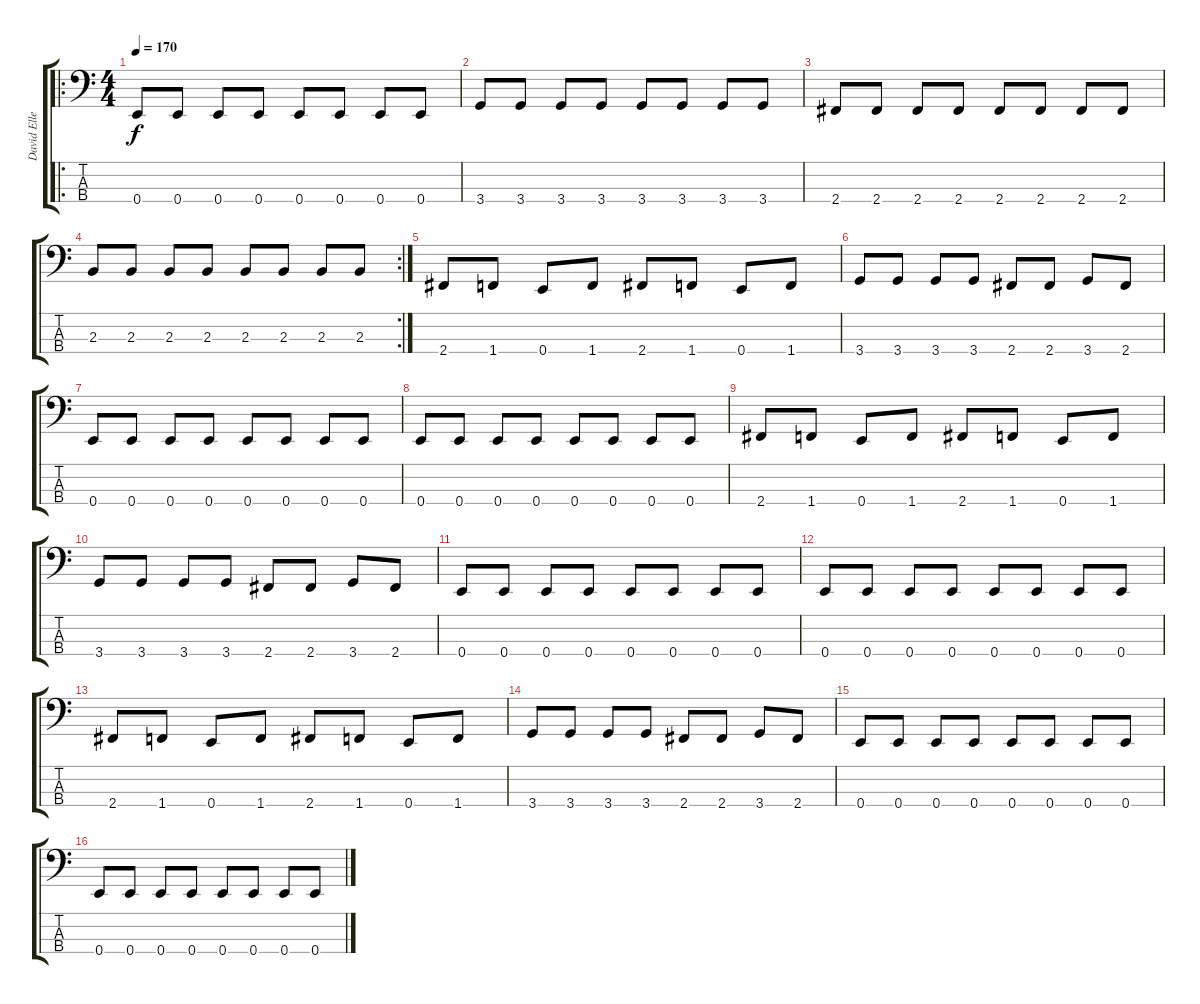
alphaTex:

\track ("David Ellefson" "David Elle") {instrument electricbasspick}
\staff {score tabs}
\tuning (G2 D2 A1 E1) {hide}
\ro
\ts (4 4)
\tempo 170
\clef f4
\ks c
0.4.8{dy f} 0.4.8 0.4.8 0.4.8 0.4.8 0.4.8 0.4.8 0.4.8 |
3.4.8 3.4.8 3.4.8 3.4.8 3.4.8 3.4.8 3.4.8 3.4.8 |
2.4.8 2.4.8 2.4.8 2.4.8 2.4.8 2.4.8 2.4.8 2.4.8 |
\rc 2
2.3.8 2.3.8 2.3.8 2.3.8 2.3.8 2.3.8 2.3.8 2.3.8 |
2.4.8 1.4.8 0.4.8 1.4.8 2.4.8 1.4.8 0.4.8 1.4.8 |
3.4.8 3.4.8 3.4.8 3.4.8 2.4.8 2.4.8 3.4.8 2.4.8 |
0.4.8 0.4.8 0.4.8 0.4.8 0.4.8 0.4.8 0.4.8 0.4.8 |
0.4.8 0.4.8 0.4.8 0.4.8 0.4.8 0.4.8 0.4.8 0.4.8 |
2.4.8 1.4.8 0.4.8 1.4.8 2.4.8 1.4.8 0.4.8 1.4.8 |
3.4.8 3.4.8 3.4.8 3.4.8 2.4.8 2.4.8 3.4.8 2.4.8 |
0.4.8 0.4.8 0.4.8 0.4.8 0.4.8 0.4.8 0.4.8 0.4.8 |
0.4.8 0.4.8 0.4.8 0.4.8 0.4.8 0.4.8 0.4.8 0.4.8 |
2.4.8 1.4.8 0.4.8 1.4.8 2.4.8 1.4.8 0.4.8 1.4.8 |
3.4.8 3.4.8 3.4.8 3.4.8 2.4.8 2.4.8 3.4.8 2.4.8 |
0.4.8 0.4.8 0.4.8 0.4.8 0.4.8 0.4.8 0.4.8 0.4.8 |
0.4.8 0.4.8 0.4.8 0.4.8 0.4.8 0.4.8 0.4.8 0.4.8
